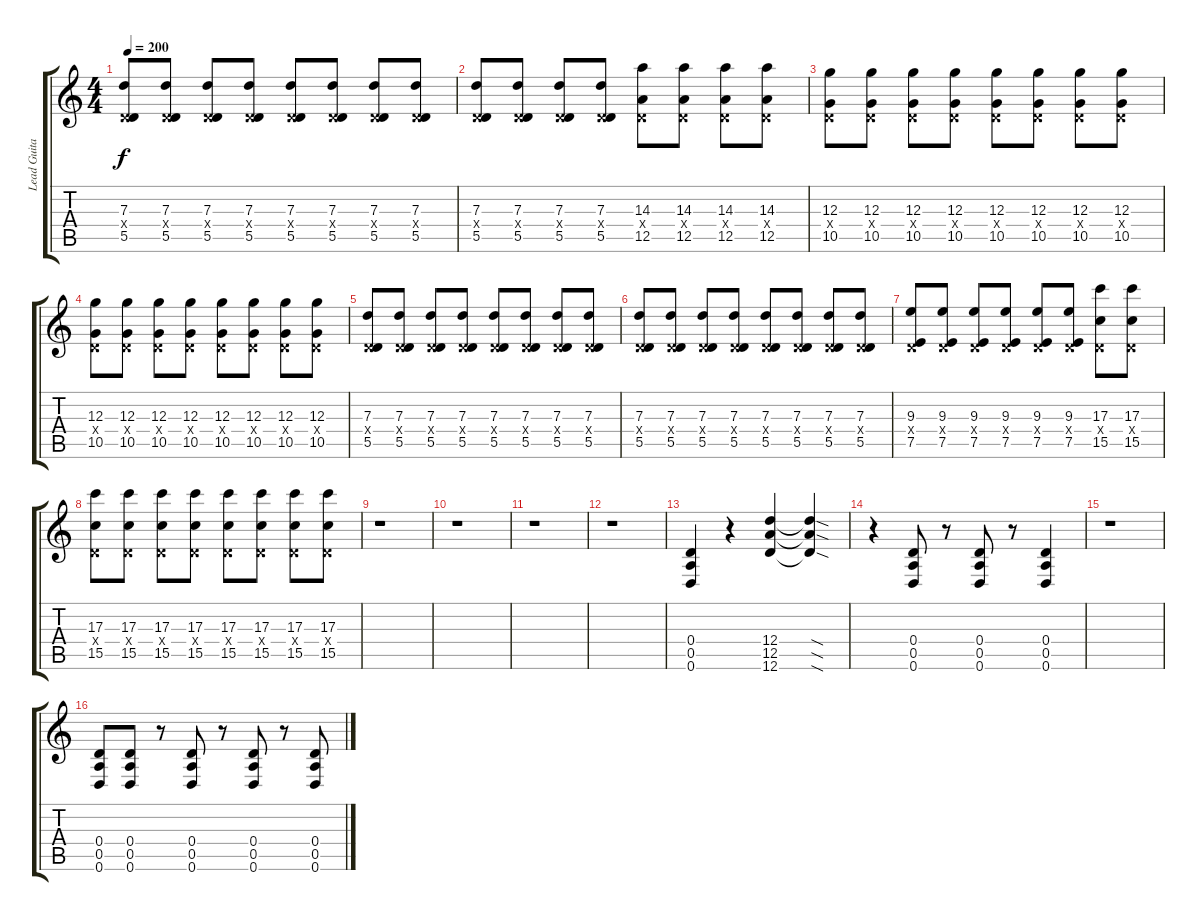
\track ("Lead Guitar (Chris)" "Lead Guita") {instrument distortionguitar}
\staff {score tabs}
\tuning (E4 B3 G3 D3 A2 D2) {hide}
\ts (4 4)
\tempo 200
\clef g2
\ks c
(7.3 0.4{x} 5.5).8{dy f} (7.3 0.4{x} 5.5).8 (7.3 0.4{x} 5.5).8 (7.3 0.4{x} 5.5).8 (7.3 0.4{x} 5.5).8 (7.3 0.4{x} 5.5).8 (7.3 0.4{x} 5.5).8 (7.3 0.4{x} 5.5).8 |
(7.3 0.4{x} 5.5).8 (7.3 0.4{x} 5.5).8 (7.3 0.4{x} 5.5).8 (7.3 0.4{x} 5.5).8 (14.3 0.4{x} 12.5).8 (14.3 0.4{x} 12.5).8 (14.3 0.4{x} 12.5).8 (14.3 0.4{x} 12.5).8 |
(12.3 0.4{x} 10.5).8 (12.3 0.4{x} 10.5).8 (12.3 0.4{x} 10.5).8 (12.3 0.4{x} 10.5).8 (12.3 0.4{x} 10.5).8 (12.3 0.4{x} 10.5).8 (12.3 0.4{x} 10.5).8 (12.3 0.4{x} 10.5).8 |
(12.3 0.4{x} 10.5).8 (12.3 0.4{x} 10.5).8 (12.3 0.4{x} 10.5).8 (12.3 0.4{x} 10.5).8 (12.3 0.4{x} 10.5).8 (12.3 0.4{x} 10.5).8 (12.3 0.4{x} 10.5).8 (12.3 0.4{x} 10.5).8 |
(7.3 0.4{x} 5.5).8 (7.3 0.4{x} 5.5).8 (7.3 0.4{x} 5.5).8 (7.3 0.4{x} 5.5).8 (7.3 0.4{x} 5.5).8 (7.3 0.4{x} 5.5).8 (7.3 0.4{x} 5.5).8 (7.3 0.4{x} 5.5).8 |
(7.3 0.4{x} 5.5).8 (7.3 0.4{x} 5.5).8 (7.3 0.4{x} 5.5).8 (7.3 0.4{x} 5.5).8 (7.3 0.4{x} 5.5).8 (7.3 0.4{x} 5.5).8 (7.3 0.4{x} 5.5).8 (7.3 0.4{x} 5.5).8 |
(9.3 0.4{x} 7.5).8 (9.3 0.4{x} 7.5).8 (9.3 0.4{x} 7.5).8 (9.3 0.4{x} 7.5).8 (9.3 0.4{x} 7.5).8 (9.3 0.4{x} 7.5).8 (17.3 0.4{x} 15.5).8 (17.3 0.4{x} 15.5).8 |
(17.3 0.4{x} 15.5).8 (17.3 0.4{x} 15.5).8 (17.3 0.4{x} 15.5).8 (17.3 0.4{x} 15.5).8 (17.3 0.4{x} 15.5).8 (17.3 0.4{x} 15.5).8 (17.3 0.4{x} 15.5).8 (17.3 0.4{x} 15.5).8 |
r.1 |
r.1 |
r.1 |
r.1 |
(0.4 0.5 0.6).4 r.4 (12.4 12.5 12.6).4 (12.4{sod t} 12.5{sod t} 12.6{sod t}).4 |
r.4 (0.4 0.5 0.6).8 r.8 (0.4 0.5 0.6).8 r.8 (0.4 0.5 0.6).4 |
r.1 |
(0.4 0.5 0.6).8 (0.4 0.5 0.6).8 r.8 (0.4 0.5 0.6).8 r.8 (0.4 0.5 0.6).8 r.8 (0.4 0.5 0.6).8
